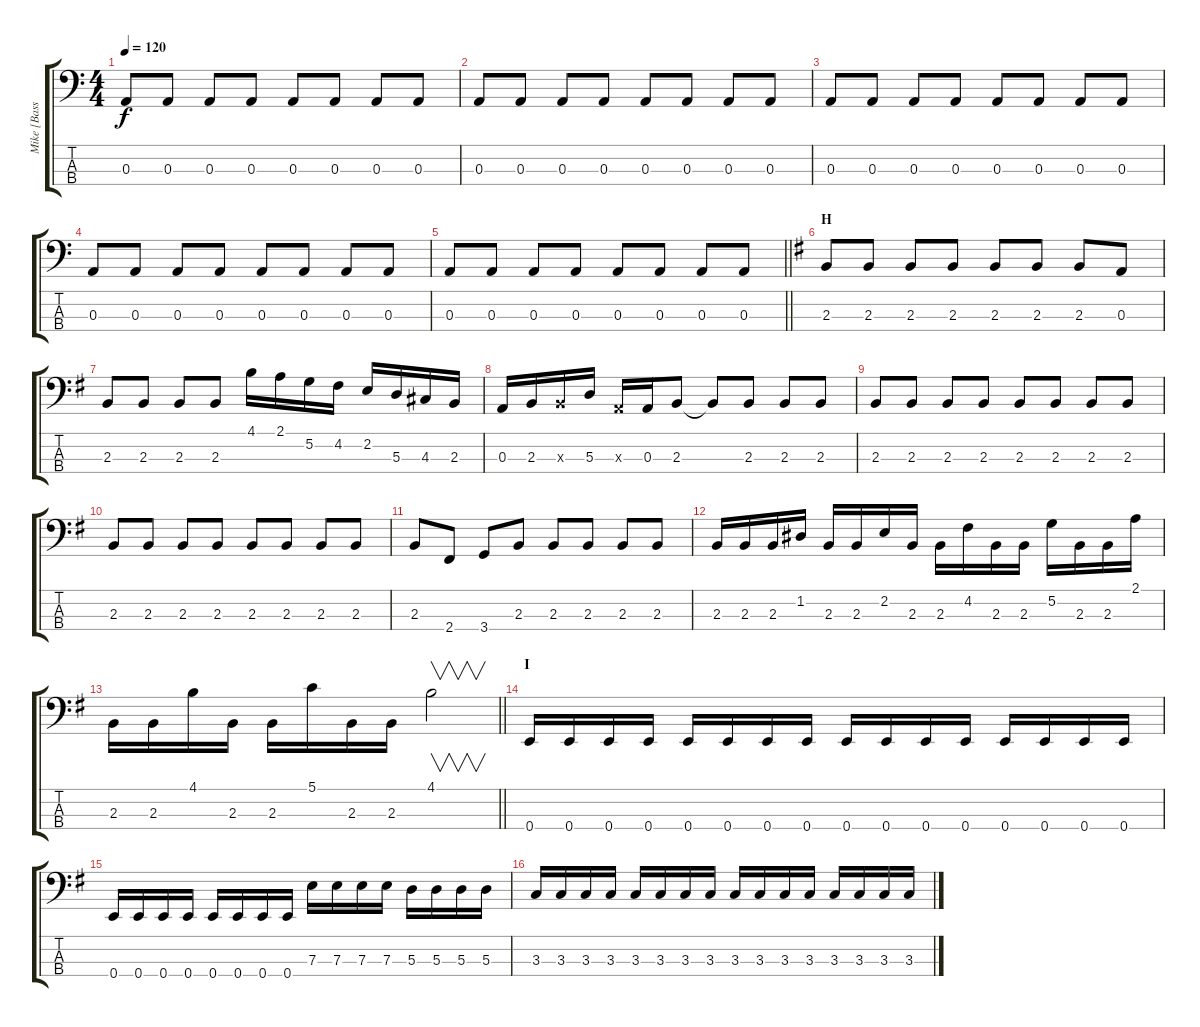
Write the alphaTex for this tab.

\track ("Mike [Bass I]" "Mike [Bass") {instrument electricbassfinger}
\staff {score tabs}
\tuning (G2 D2 A1 E1) {hide}
\ts (4 4)
\tempo 120
\clef f4
\ks c
0.3.8{dy f} 0.3.8 0.3.8 0.3.8 0.3.8 0.3.8 0.3.8 0.3.8 |
0.3.8 0.3.8 0.3.8 0.3.8 0.3.8 0.3.8 0.3.8 0.3.8 |
0.3.8 0.3.8 0.3.8 0.3.8 0.3.8 0.3.8 0.3.8 0.3.8 |
0.3.8 0.3.8 0.3.8 0.3.8 0.3.8 0.3.8 0.3.8 0.3.8 |
\barLineRight lightlight
0.3.8 0.3.8 0.3.8 0.3.8 0.3.8 0.3.8 0.3.8 0.3.8 |
\section ("" "H")
\ks g
2.3.8 2.3.8 2.3.8 2.3.8 2.3.8 2.3.8 2.3.8 0.3.8 |
2.3.8 2.3.8 2.3.8 2.3.8 4.1.16 2.1.16 5.2.16 4.2.16 2.2.16 5.3.16 4.3.16 2.3.16 |
0.3.16 2.3.16 2.3{x}.16 5.3.16 0.3{x}.16 0.3.16 2.3.8 2.3{t}.8 2.3.8 2.3.8 2.3.8 |
2.3.8 2.3.8 2.3.8 2.3.8 2.3.8 2.3.8 2.3.8 2.3.8 |
2.3.8 2.3.8 2.3.8 2.3.8 2.3.8 2.3.8 2.3.8 2.3.8 |
2.3.8 2.4.8 3.4.8 2.3.8 2.3.8 2.3.8 2.3.8 2.3.8 |
2.3.16 2.3.16 2.3.16 1.2.16 2.3.16 2.3.16 2.2.16 2.3.16 2.3.16 4.2.16 2.3.16 2.3.16 5.2.16 2.3.16 2.3.16 2.1.16 |
\barLineRight lightlight
2.3.16 2.3.16 4.1.16 2.3.16 2.3.16 5.1.16 2.3.16 2.3.16 4.1.2{v} |
\section ("" "I")
0.4.16 0.4.16 0.4.16 0.4.16 0.4.16 0.4.16 0.4.16 0.4.16 0.4.16 0.4.16 0.4.16 0.4.16 0.4.16 0.4.16 0.4.16 0.4.16 |
0.4.16 0.4.16 0.4.16 0.4.16 0.4.16 0.4.16 0.4.16 0.4.16 7.3.16 7.3.16 7.3.16 7.3.16 5.3.16 5.3.16 5.3.16 5.3.16 |
3.3.16 3.3.16 3.3.16 3.3.16 3.3.16 3.3.16 3.3.16 3.3.16 3.3.16 3.3.16 3.3.16 3.3.16 3.3.16 3.3.16 3.3.16 3.3.16
